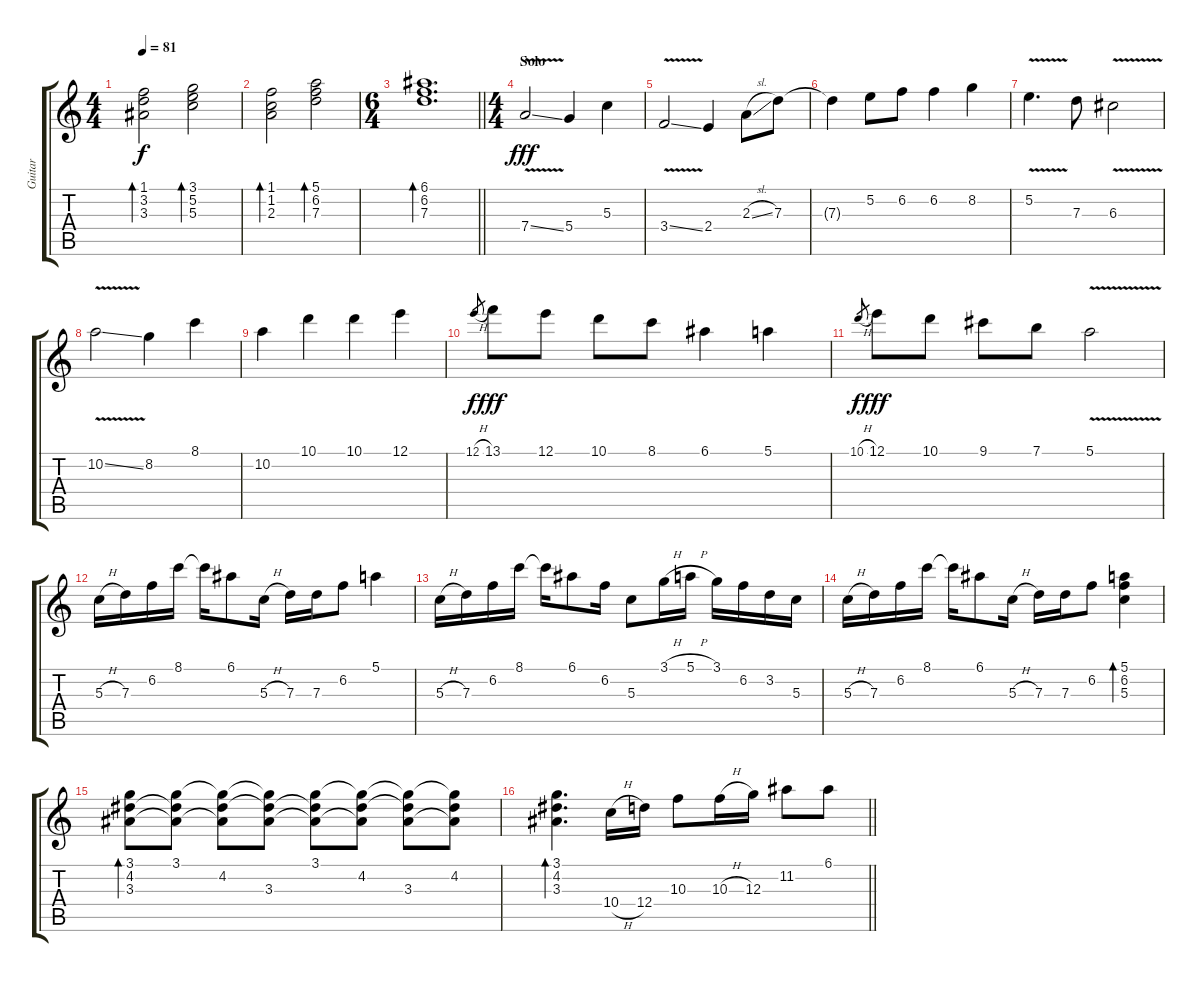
\track ("Guitar" "Guitar") {instrument electricguitarclean}
\staff {score tabs}
\tuning (E4 B3 G3 D3 A2 E2) {hide}
\ts (4 4)
\tempo 81
\clef g2
\ks c
(1.1 3.2 3.3).2{bd 120 dy f} (3.1 5.2 5.3).2{bd 120} |
(1.1 1.2 2.3).2{bd 120} (5.1 6.2 7.3).2{bd 120} |
\ts (6 4)
\barLineRight lightlight
(6.1 6.2 7.3).1{d bd 240} |
\ts (4 4)
\section ("" "Solo")
7.4{v ss}.2{dy fff instrument electricguitarjazz} 5.4.4 5.3.4 |
3.4{v ss}.2 2.4.4 2.3{sl}.8 7.3.8 |
7.3{t}.4 5.2.8 6.2.8 6.2.4 8.2.4 |
5.2{v}.4{d} 7.3.8 6.3{v}.2 |
10.2{v ss}.2 8.2.4 8.1.4 |
10.2.4 10.1.4 10.1.4 12.1.4 |
12.1{h}.8{gr dy f} 13.1.8{dy fff} 12.1.8 10.1.8 8.1.8 6.1.4 5.1.4 |
10.1{h}.8{gr dy f} 12.1.8{dy fff} 10.1.8 9.1.8 7.1.8 5.1{v}.2 |
5.3{h}.16{volume 16 instrument electricguitarclean} 7.3.16 6.2.16 8.1.16 8.1{t}.16 6.1.8 5.3{h}.16 7.3.16 7.3.16 6.2.8 5.1.4 |
5.3{h}.16 7.3.16 6.2.16 8.1.16 8.1{t}.16 6.1.8 6.2.16 5.3.8 3.1{h}.16 5.1{h}.16 3.1.16 6.2.16 3.2.16 5.3.16 |
5.3{h}.16 7.3.16 6.2.16 8.1.16 8.1{t}.16 6.1.8 5.3{h}.16 7.3.16 7.3.16 6.2.8 (5.1 6.2 5.3).4{bd 60} |
(3.1 4.2 3.3).8{bd 240} (3.1 4.2{t} 3.3{t}).8 (3.1{t} 4.2 3.3{t}).8 (3.1{t} 4.2{t} 3.3).8 (3.1 4.2{t} 3.3{t}).8 (3.1{t} 4.2 3.3{t}).8 (3.1{t} 4.2{t} 3.3).8 (3.1{t} 4.2 3.3{t}).8 |
\barLineRight lightlight
(3.1 4.2 3.3).4{d bd 240} 10.4{h}.16 12.4.16 10.3.8 10.3{h}.16 12.3.16 11.2.8 6.1{ss}.8
